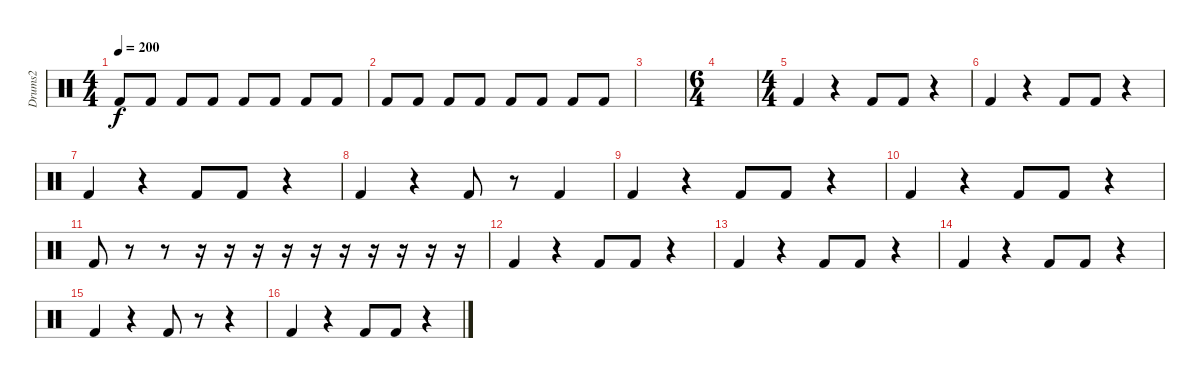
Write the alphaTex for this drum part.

\track ("Drums2" "Drums2") {instrument percussion}
\staff {score}
\articulation defaults
\ts (4 4)
\tempo 200
\clef neutral
\ks c "Kick (hit) 2".8{dy f} "Kick (hit) 2".8 "Kick (hit) 2".8 "Kick (hit) 2".8 "Kick (hit) 2".8 "Kick (hit) 2".8 "Kick (hit) 2".8 "Kick (hit) 2".8
|
"Kick (hit) 2".8 "Kick (hit) 2".8 "Kick (hit) 2".8 "Kick (hit) 2".8 "Kick (hit) 2".8 "Kick (hit) 2".8 "Kick (hit) 2".8 "Kick (hit) 2".8 |
|
\ts (6 4)
|
\ts (4 4)
"Kick (hit) 2".4 r.4 "Kick (hit) 2".8 "Kick (hit) 2".8 r.4 |
"Kick (hit) 2".4 r.4 "Kick (hit) 2".8 "Kick (hit) 2".8 r.4 |
"Kick (hit) 2".4 r.4 "Kick (hit) 2".8 "Kick (hit) 2".8 r.4 |
"Kick (hit) 2".4 r.4 "Kick (hit) 2".8 r.8 "Kick (hit) 2".4 |
"Kick (hit) 2".4 r.4 "Kick (hit) 2".8 "Kick (hit) 2".8 r.4 |
"Kick (hit) 2".4 r.4 "Kick (hit) 2".8 "Kick (hit) 2".8 r.4 |
"Kick (hit) 2".8 r.8 r.8 r.16 r.16 r.16 r.16 r.16 r.16 r.16 r.16 r.16 r.16 |
"Kick (hit) 2".4 r.4 "Kick (hit) 2".8 "Kick (hit) 2".8 r.4 |
"Kick (hit) 2".4 r.4 "Kick (hit) 2".8 "Kick (hit) 2".8 r.4 |
"Kick (hit) 2".4 r.4 "Kick (hit) 2".8 "Kick (hit) 2".8 r.4 |
"Kick (hit) 2".4 r.4 "Kick (hit) 2".8 r.8 r.4 |
"Kick (hit) 2".4 r.4 "Kick (hit) 2".8 "Kick (hit) 2".8 r.4
